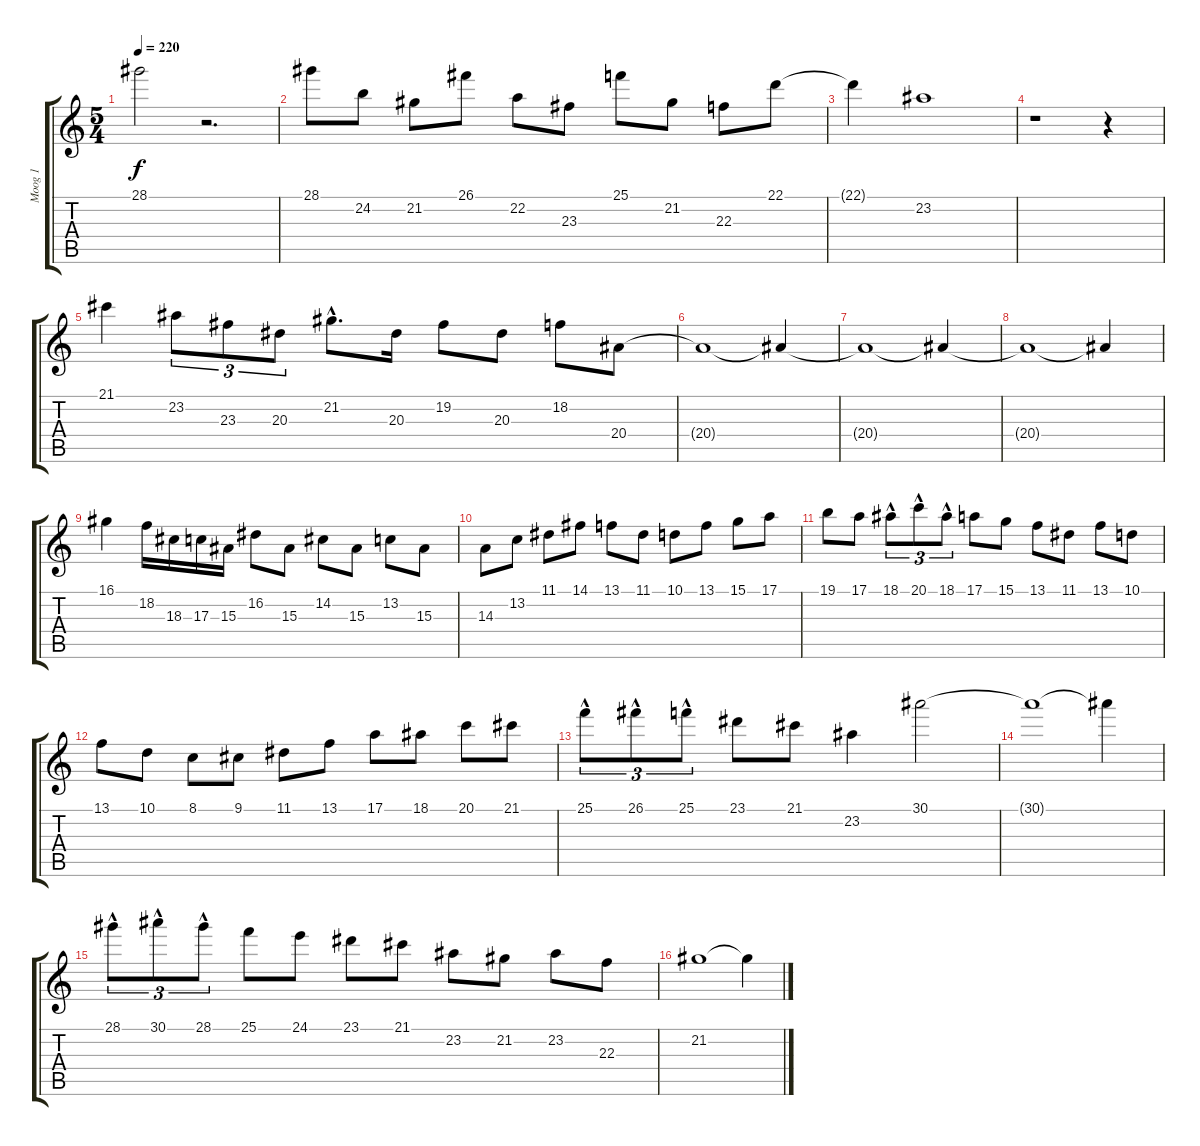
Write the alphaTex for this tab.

\track ("Moog 1" "Moog 1") {instrument lead2sawtooth}
\staff {score tabs}
\tuning (E4 B3 G3 D3 A2 E2) {hide}
\ts (5 4)
\tempo 220
\clef g2
\ks c
28.1{t}.2{dy f} r.2{d} |
28.1.8 24.2.8 21.2.8 26.1.8 22.2.8 23.3.8 25.1.8 21.2.8 22.3.8 22.1.8 |
22.1{t}.4 23.2.1 |
r.1 r.4 |
21.1.4 23.2.8{tu (3 2)} 23.3.8{tu (3 2)} 20.3.8{tu (3 2)} 21.2{hac}.8{d} 20.3.16 19.2.8 20.3.8 18.2.8 20.4.8 |
20.4{t}.1 20.4{t}.4 |
20.4{t}.1 20.4{t}.4 |
20.4{t}.1 20.4{t}.4 |
16.1.4 18.2.16 18.3.16 17.3.16 15.3.16 16.2.8 15.3.8 14.2.8 15.3.8 13.2.8 15.3.8 |
14.3.8 13.2.8 11.1.8 14.1.8 13.1.8 11.1.8 10.1.8 13.1.8 15.1.8 17.1.8 |
19.1.8 17.1.8 18.1{hac}.8{tu (3 2)} 20.1{hac}.8{tu (3 2)} 18.1{hac}.8{tu (3 2)} 17.1.8 15.1.8 13.1.8 11.1.8 13.1.8 10.1.8 |
13.1.8 10.1.8 8.1.8 9.1.8 11.1.8 13.1.8 17.1.8 18.1.8 20.1.8 21.1.8 |
25.1{hac}.8{tu (3 2)} 26.1{hac}.8{tu (3 2)} 25.1{hac}.8{tu (3 2)} 23.1.8 21.1.8 23.2.4 30.1.2 |
30.1{t}.1 30.1{t}.4 |
28.1{hac}.8{tu (3 2)} 30.1{hac}.8{tu (3 2)} 28.1{hac}.8{tu (3 2)} 25.1.8 24.1.8 23.1.8 21.1.8 23.2.8 21.2.8 23.2.8 22.3.8 |
21.2.1 21.2{t}.4
